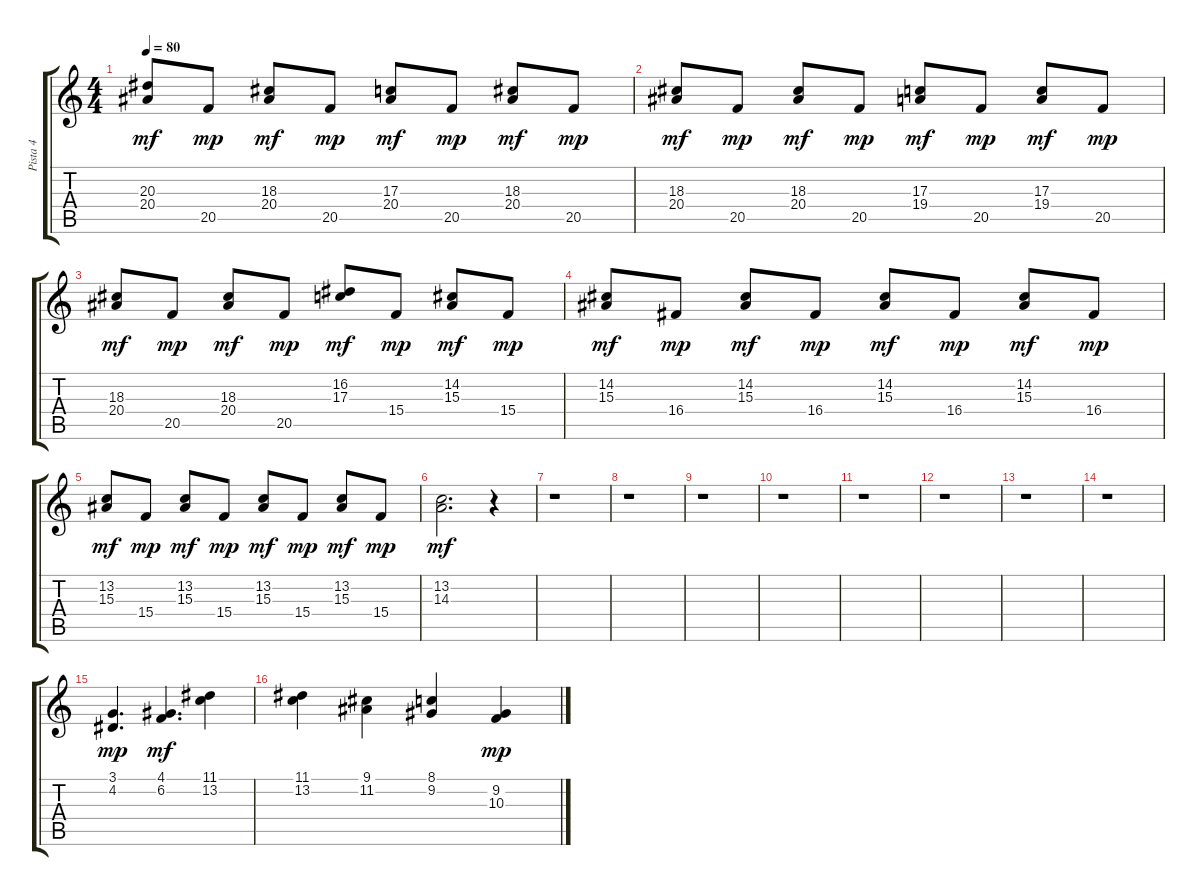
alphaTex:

\track ("Pista 4" "Pista 4") {instrument orchestralharp}
\staff {score tabs}
\tuning (E4 B3 G3 D3 A2 E2) {hide}
\ts (4 4)
\tempo 80
\clef g2
\ks c
(20.3 20.4).8{dy mf} 20.5.8{dy mp} (18.3 20.4).8{dy mf} 20.5.8{dy mp} (17.3 20.4).8{dy mf} 20.5.8{dy mp} (18.3 20.4).8{dy mf} 20.5.8{dy mp} |
(18.3 20.4).8{dy mf} 20.5.8{dy mp} (18.3 20.4).8{dy mf} 20.5.8{dy mp} (17.3 19.4).8{dy mf} 20.5.8{dy mp} (17.3 19.4).8{dy mf} 20.5.8{dy mp} |
(18.3 20.4).8{dy mf} 20.5.8{dy mp} (18.3 20.4).8{dy mf} 20.5.8{dy mp} (16.2 17.3).8{dy mf} 15.4.8{dy mp} (14.2 15.3).8{dy mf} 15.4.8{dy mp} |
(14.2 15.3).8{dy mf} 16.4.8{dy mp} (14.2 15.3).8{dy mf} 16.4.8{dy mp} (14.2 15.3).8{dy mf} 16.4.8{dy mp} (14.2 15.3).8{dy mf} 16.4.8{dy mp} |
(13.2 15.3).8{dy mf} 15.4.8{dy mp} (13.2 15.3).8{dy mf} 15.4.8{dy mp} (13.2 15.3).8{dy mf} 15.4.8{dy mp} (13.2 15.3).8{dy mf} 15.4.8{dy mp} |
(13.2 14.3).2{d dy mf} r.4 |
r.1 |
r.1 |
r.1 |
r.1 |
r.1 |
r.1 |
r.1 |
r.1 |
(3.1 4.2).4{d dy mp balance 8} (4.1 6.2).4{d dy mf} (11.1 13.2).4 |
(11.1 13.2).4 (9.1 11.2).4 (8.1 9.2).4 (9.2 10.3).4{dy mp}
